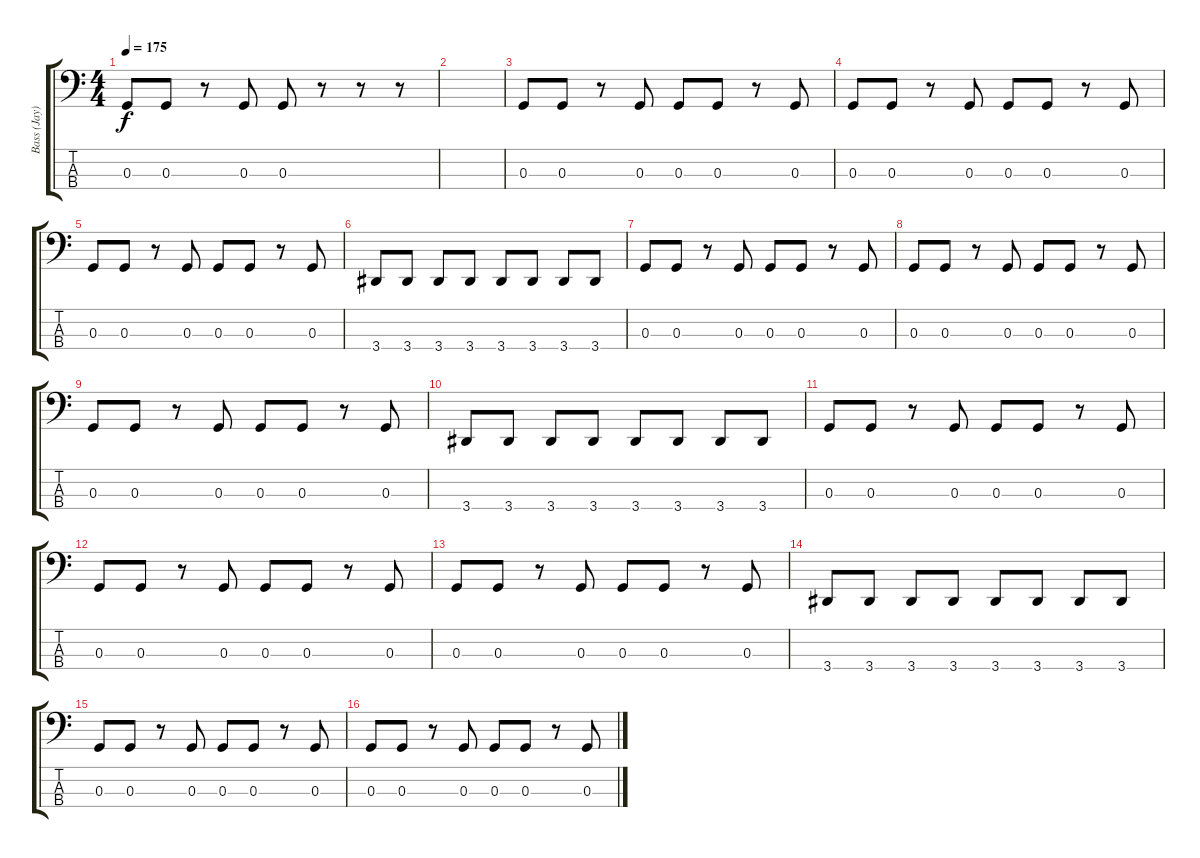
\track ("Bass (Jay)" "Bass (Jay)") {instrument electricbasspick}
\staff {score tabs}
\tuning (F2 C2 G1 C1) {hide}
\ts (4 4)
\tempo 175
\clef f4
\ks c
0.3.8{dy f} 0.3.8 r.8 0.3.8 0.3.8 r.8 r.8 r.8 |
|
0.3.8 0.3.8 r.8 0.3.8 0.3.8 0.3.8 r.8 0.3.8 |
0.3.8 0.3.8 r.8 0.3.8 0.3.8 0.3.8 r.8 0.3.8 |
0.3.8 0.3.8 r.8 0.3.8 0.3.8 0.3.8 r.8 0.3.8 |
3.4.8 3.4.8 3.4.8 3.4.8 3.4.8 3.4.8 3.4.8 3.4.8 |
0.3.8 0.3.8 r.8 0.3.8 0.3.8 0.3.8 r.8 0.3.8 |
0.3.8 0.3.8 r.8 0.3.8 0.3.8 0.3.8 r.8 0.3.8 |
0.3.8 0.3.8 r.8 0.3.8 0.3.8 0.3.8 r.8 0.3.8 |
3.4.8 3.4.8 3.4.8 3.4.8 3.4.8 3.4.8 3.4.8 3.4.8 |
0.3.8 0.3.8 r.8 0.3.8 0.3.8 0.3.8 r.8 0.3.8 |
0.3.8 0.3.8 r.8 0.3.8 0.3.8 0.3.8 r.8 0.3.8 |
0.3.8 0.3.8 r.8 0.3.8 0.3.8 0.3.8 r.8 0.3.8 |
3.4.8 3.4.8 3.4.8 3.4.8 3.4.8 3.4.8 3.4.8 3.4.8 |
0.3.8 0.3.8 r.8 0.3.8 0.3.8 0.3.8 r.8 0.3.8 |
0.3.8 0.3.8 r.8 0.3.8 0.3.8 0.3.8 r.8 0.3.8
